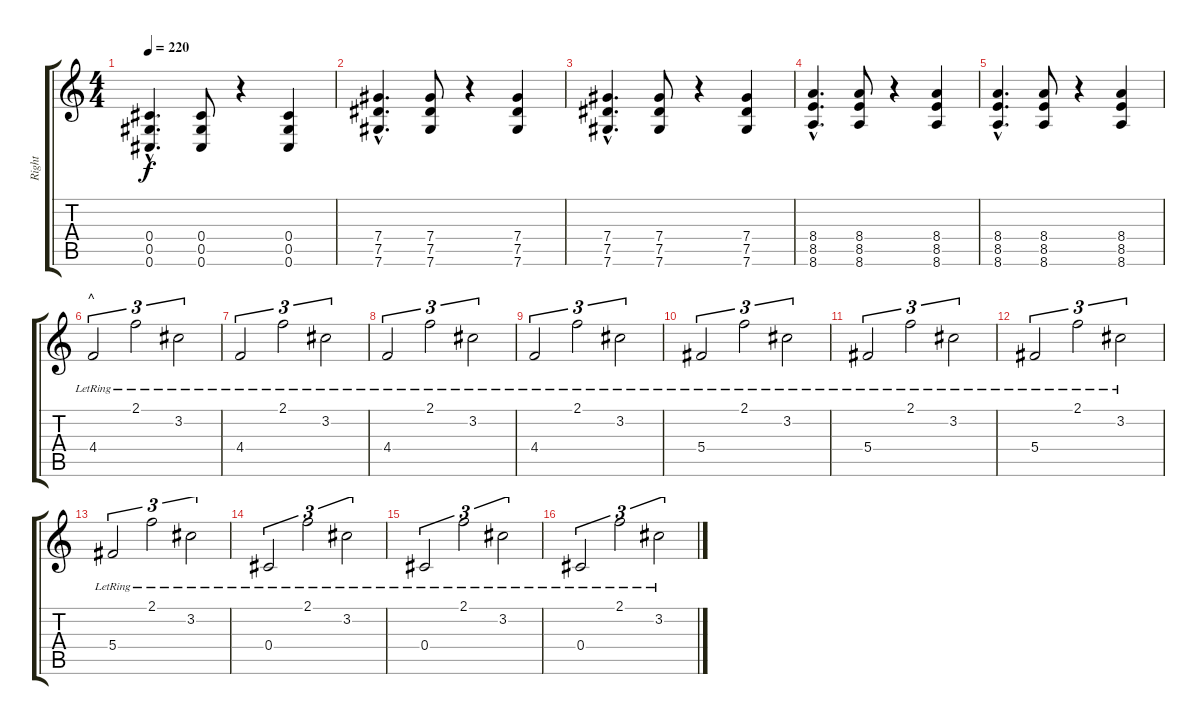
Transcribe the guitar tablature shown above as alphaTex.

\track ("Right" "Right") {instrument distortionguitar}
\staff {score tabs}
\tuning (Eb4 Bb3 Gb3 Db3 Ab2 Db2) {hide}
\ts (4 4)
\tempo 220
\clef g2
\ks c
(0.4{hac} 0.5{hac} 0.6{hac}).4{d dy f} (0.4 0.5 0.6).8 r.4 (0.4 0.5 0.6).4 |
(7.4{hac} 7.5{hac} 7.6{hac}).4{d} (7.4 7.5 7.6).8 r.4 (7.4 7.5 7.6).4 |
(7.4{hac} 7.5{hac} 7.6{hac}).4{d} (7.4 7.5 7.6).8 r.4 (7.4 7.5 7.6).4 |
(8.4{hac} 8.5{hac} 8.6{hac}).4{d} (8.4 8.5 8.6).8 r.4 (8.4 8.5 8.6).4 |
(8.4{hac} 8.5{hac} 8.6{hac}).4{d} (8.4 8.5 8.6).8 r.4 (8.4 8.5 8.6).4 |
\section ("" "^")
4.4{lr}.2{tu (3 2)} 2.1{lr}.2{tu (3 2)} 3.2{lr}.2{tu (3 2)} |
4.4{lr}.2{tu (3 2)} 2.1{lr}.2{tu (3 2)} 3.2{lr}.2{tu (3 2)} |
4.4{lr}.2{tu (3 2)} 2.1{lr}.2{tu (3 2)} 3.2{lr}.2{tu (3 2)} |
4.4{lr}.2{tu (3 2)} 2.1{lr}.2{tu (3 2)} 3.2{lr}.2{tu (3 2)} |
5.4{lr}.2{tu (3 2)} 2.1{lr}.2{tu (3 2)} 3.2{lr}.2{tu (3 2)} |
5.4{lr}.2{tu (3 2)} 2.1{lr}.2{tu (3 2)} 3.2{lr}.2{tu (3 2)} |
5.4{lr}.2{tu (3 2)} 2.1{lr}.2{tu (3 2)} 3.2{lr}.2{tu (3 2)} |
5.4{lr}.2{tu (3 2)} 2.1{lr}.2{tu (3 2)} 3.2{lr}.2{tu (3 2)} |
0.4{lr}.2{tu (3 2)} 2.1{lr}.2{tu (3 2)} 3.2{lr}.2{tu (3 2)} |
0.4{lr}.2{tu (3 2)} 2.1{lr}.2{tu (3 2)} 3.2{lr}.2{tu (3 2)} |
0.4{lr}.2{tu (3 2)} 2.1{lr}.2{tu (3 2)} 3.2{lr}.2{tu (3 2)}
